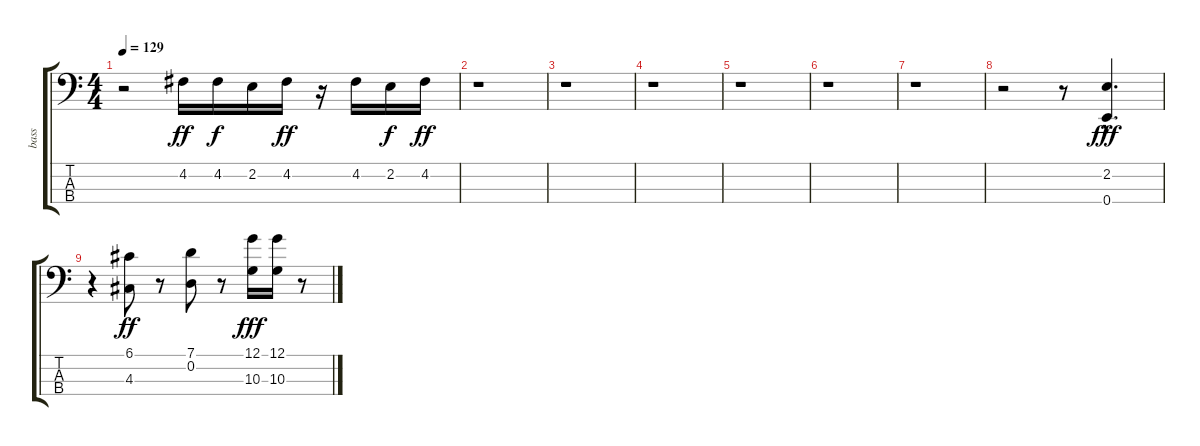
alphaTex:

\track ("bass    " "bass    ") {instrument fretlessbass}
\staff {score tabs}
\tuning (G2 D2 A1 E1) {hide}
\ts (4 4)
\tempo 129
\clef f4
\ks c
r.2{dy ff} 4.2.16 4.2.16{dy f} 2.2.16 4.2.16{dy ff} r.16 4.2.16 2.2.16{dy f} 4.2.16{dy ff} |
r.1 |
r.1 |
r.1 |
r.1 |
r.1 |
r.1 |
r.2 r.8 (2.2{hac} 0.4{hac}).4{d dy fff} |
r.4 (6.1 4.3).8{dy ff} r.8 (7.1 0.2).8 r.8 (12.1 10.3).16{dy fff} (12.1 10.3).16 r.8
